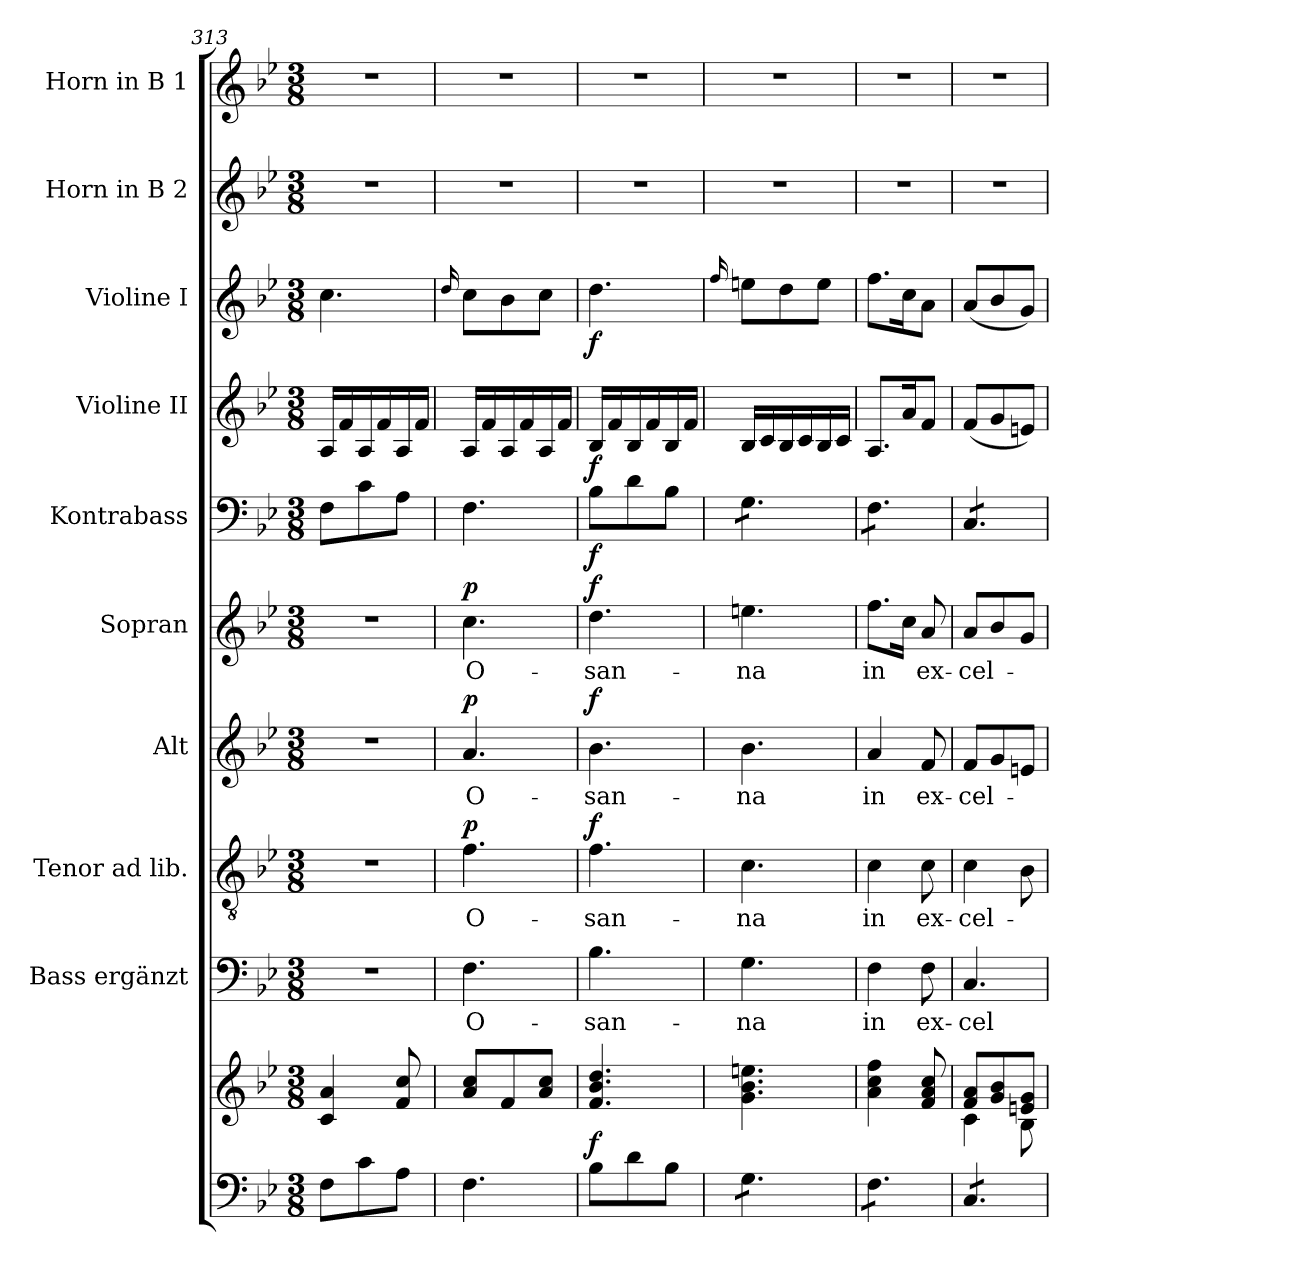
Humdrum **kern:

**kern	**kern	**dynam	**kern	**text	**kern	**text	**dynam	**kern	**text	**dynam	**kern	**text	**dynam	**kern	**dynam	**kern	**dynam	**kern	**dynam	**kern	**kern
*part10	*part10	*part10	*part9	*part9	*part8	*part8	*part8	*part7	*part7	*part7	*part6	*part6	*part6	*part5	*part5	*part4	*part4	*part3	*part3	*part2	*part1
*staff11	*staff10	*staff10/11	*staff9	*staff9	*staff8	*staff8	*staff8	*staff7	*staff7	*staff7	*staff6	*staff6	*staff6	*staff5	*staff5	*staff4	*staff4	*staff3	*staff3	*staff2	*staff1
*	*	*	*I"Bass ergänzt	*	*I"Tenor ad lib.	*	*	*I"Alt	*	*	*I"Sopran	*	*	*I"Kontrabass	*	*I"Violine II	*	*I"Violine I	*	*I"Horn in B 2	*I"Horn in B 1
*	*	*	*I'B.	*	*I'T.	*	*	*I'A.	*	*	*I'S.	*	*	*I'Kb.	*	*I'Vl. II	*	*I'Vl. I	*	*	*
*clefF4	*clefG2	*	*clefF4	*	*clefGv2	*	*	*clefG2	*	*	*clefG2	*	*	*clefF4	*	*clefG2	*	*clefG2	*	*clefG2	*clefG2
*	*	*	*	*	*	*	*	*	*	*	*	*	*	*ITrd7c12	*	*	*	*	*	*ITrd8c14	*ITrd8c14
*k[b-e-]	*k[b-e-]	*	*k[b-e-]	*	*k[b-e-]	*	*	*k[b-e-]	*	*	*k[b-e-]	*	*	*k[b-e-]	*	*k[b-e-]	*	*k[b-e-]	*	*k[b-e-]	*k[b-e-]
*B-:	*B-:	*	*B-:	*	*B-:	*	*	*B-:	*	*	*B-:	*	*	*B-:	*	*B-:	*	*B-:	*	*B-:	*B-:
*M3/8	*M3/8	*	*M3/8	*	*M3/8	*	*	*M3/8	*	*	*M3/8	*	*	*M3/8	*	*M3/8	*	*M3/8	*	*M3/8	*M3/8
=313	=313	=313	=313	=313	=313	=313	=313	=313	=313	=313	=313	=313	=313	=313	=313	=313	=313	=313	=313	=313	=313
8F\L	4c/ 4a/	.	4.r	.	4.r	.	.	4.r	.	.	4.r	.	.	8FF\L	.	16A/LL	.	4.cc\	.	4.r	4.r
.	.	.	.	.	.	.	.	.	.	.	.	.	.	.	.	16f/	.	.	.	.	.
8c\	.	.	.	.	.	.	.	.	.	.	.	.	.	8C\	.	16A/	.	.	.	.	.
.	.	.	.	.	.	.	.	.	.	.	.	.	.	.	.	16f/	.	.	.	.	.
8A\J	8f/ 8cc/	.	.	.	.	.	.	.	.	.	.	.	.	8AA\J	.	16A/	.	.	.	.	.
.	.	.	.	.	.	.	.	.	.	.	.	.	.	.	.	16f/JJ	.	.	.	.	.
=314	=314	=314	=314	=314	=314	=314	=314	=314	=314	=314	=314	=314	=314	=314	=314	=314	=314	=314	=314	=314	=314
.	.	.	.	.	.	.	.	.	.	.	.	.	.	.	.	.	.	16qqdd/	.	.	.
!	!	!	!	!LO:LY:b	!	!LO:LY:b	!LO:DY:a	!	!LO:LY:b	!LO:DY:a	!	!LO:LY:b	!LO:DY:a	!	!	!	!	!	!	!	!
4.F\	8a/ 8cc/L	.	4.F\	O-	4.f\	O-	p	4.a/	O-	p	4.cc\	O-	p	4.FF\	.	16A/LL	.	8cc\L	.	4.r	4.r
.	.	.	.	.	.	.	.	.	.	.	.	.	.	.	.	16f/	.	.	.	.	.
.	8f/	.	.	.	.	.	.	.	.	.	.	.	.	.	.	16A/	.	8b-\	.	.	.
.	.	.	.	.	.	.	.	.	.	.	.	.	.	.	.	16f/	.	.	.	.	.
.	8a/ 8cc/J	.	.	.	.	.	.	.	.	.	.	.	.	.	.	16A/	.	8cc\J	.	.	.
.	.	.	.	.	.	.	.	.	.	.	.	.	.	.	.	16f/JJ	.	.	.	.	.
=315	=315	=315	=315	=315	=315	=315	=315	=315	=315	=315	=315	=315	=315	=315	=315	=315	=315	=315	=315	=315	=315
!	!	!LO:DY:a=2	!	!LO:LY:b	!	!LO:LY:b	!LO:DY:a	!	!LO:LY:b	!LO:DY:a	!	!LO:LY:b	!LO:DY:a	!	!LO:DY:b	!	!LO:DY:b	!	!LO:DY:b	!	!
8B-\L	4.f/ 4.b-/ 4.dd/	f	4.B-\	-san-	4.f\	-san-	f	4.b-\	-san-	f	4.dd\	-san-	f	8BB-\L	f	16B-/LL	f	4.dd\	f	4.r	4.r
.	.	.	.	.	.	.	.	.	.	.	.	.	.	.	.	16f/	.	.	.	.	.
8d\	.	.	.	.	.	.	.	.	.	.	.	.	.	8D\	.	16B-/	.	.	.	.	.
.	.	.	.	.	.	.	.	.	.	.	.	.	.	.	.	16f/	.	.	.	.	.
8B-\J	.	.	.	.	.	.	.	.	.	.	.	.	.	8BB-\J	.	16B-/	.	.	.	.	.
.	.	.	.	.	.	.	.	.	.	.	.	.	.	.	.	16f/JJ	.	.	.	.	.
!!LO:PB:g=z
=316	=316	=316	=316	=316	=316	=316	=316	=316	=316	=316	=316	=316	=316	=316	=316	=316	=316	=316	=316	=316	=316
.	.	.	.	.	.	.	.	.	.	.	.	.	.	.	.	.	.	16qqff/	.	.	.
!	!	!	!	!LO:LY:b	!	!LO:LY:b	!	!	!LO:LY:b	!	!	!LO:LY:b	!	!	!	!	!	!	!	!	!
*tremolo	*	*	*	*	*	*	*	*	*	*	*	*	*	*	*	*	*	*	*	*	*
*	*	*	*	*	*	*	*	*	*	*	*	*	*	*tremolo	*	*	*	*	*	*	*
8G\L	4.g\ 4.b-\ 4.een\	.	4.G\	-na	4.c\	-na	.	4.b-\	-na	.	4.een\	-na	.	8GG\L	.	16B-/LL	.	8een\L	.	4.r	4.r
.	.	.	.	.	.	.	.	.	.	.	.	.	.	.	.	16c/	.	.	.	.	.
8G\	.	.	.	.	.	.	.	.	.	.	.	.	.	8GG\	.	16B-/	.	8dd\	.	.	.
.	.	.	.	.	.	.	.	.	.	.	.	.	.	.	.	16c/	.	.	.	.	.
8G\J	.	.	.	.	.	.	.	.	.	.	.	.	.	8GG\J	.	16B-/	.	8ee\J	.	.	.
.	.	.	.	.	.	.	.	.	.	.	.	.	.	.	.	16c/JJ	.	.	.	.	.
=317	=317	=317	=317	=317	=317	=317	=317	=317	=317	=317	=317	=317	=317	=317	=317	=317	=317	=317	=317	=317	=317
!	!	!	!	!LO:LY:b	!	!LO:LY:b	!	!	!LO:LY:b	!	!	!LO:LY:b	!	!	!	!	!	!	!	!	!
8F\L	4a\ 4cc\ 4ff\	.	4F\	in	4c\	in	.	4a/	in	.	8.ff\L	in	.	8FF\L	.	8.A/L	.	8.ff\L	.	4.r	4.r
8F\	.	.	.	.	.	.	.	.	.	.	.	.	.	8FF\	.	.	.	.	.	.	.
.	.	.	.	.	.	.	.	.	.	.	16cc\Jk	.	.	.	.	16a/k	.	16cc\k	.	.	.
!	!	!	!	!LO:LY:b	!	!LO:LY:b	!	!	!LO:LY:b	!	!	!LO:LY:b	!	!	!	!	!	!	!	!	!
8F\J	8f/ 8a/ 8cc/	.	8F\	ex-	8c\	ex-	.	8f/	ex-	.	8a/	ex-	.	8FF\J	.	8f/J	.	8a\J	.	.	.
=318	=318	=318	=318	=318	=318	=318	=318	=318	=318	=318	=318	=318	=318	=318	=318	=318	=318	=318	=318	=318	=318
*	*^	*	*	*	*	*	*	*	*	*	*	*	*	*	*	*	*	*	*	*	*
!	!	!	!	!	!LO:LY:b	!	!LO:LY:b	!	!	!LO:LY:b	!	!	!LO:LY:b	!	!	!	!	!	!	!	!	!
8C/L	8f/ 8a/L	4c\	.	4.C/	-cel-	4c\	-cel-	.	8f/L	-cel-	.	8a/L	-cel-	.	8CC/L	.	(<8f/L	.	(<8a/L	.	4.r	4.r
8C/	8g/ 8b-/	.	.	.	.	.	.	.	8g/	.	.	8b-/	.	.	8CC/	.	8g/	.	8b-/	.	.	.
8C/J	8en/ 8g/J	8B-\	.	.	.	8B-\	.	.	8en/J	.	.	8g/J	.	.	8CC/J	.	8en/J)	.	8g/J)	.	.	.
*	*	*	*	*	*	*	*	*	*	*	*	*	*	*	*Xtremolo	*	*	*	*	*	*	*
*Xtremolo	*	*	*	*	*	*	*	*	*	*	*	*	*	*	*	*	*	*	*	*	*	*
*	*v	*v	*	*	*	*	*	*	*	*	*	*	*	*	*	*	*	*	*	*	*	*
=	=	=	=	=	=	=	=	=	=	=	=	=	=	=	=	=	=	=	=	=	=
*-	*-	*-	*-	*-	*-	*-	*-	*-	*-	*-	*-	*-	*-	*-	*-	*-	*-	*-	*-	*-	*-
